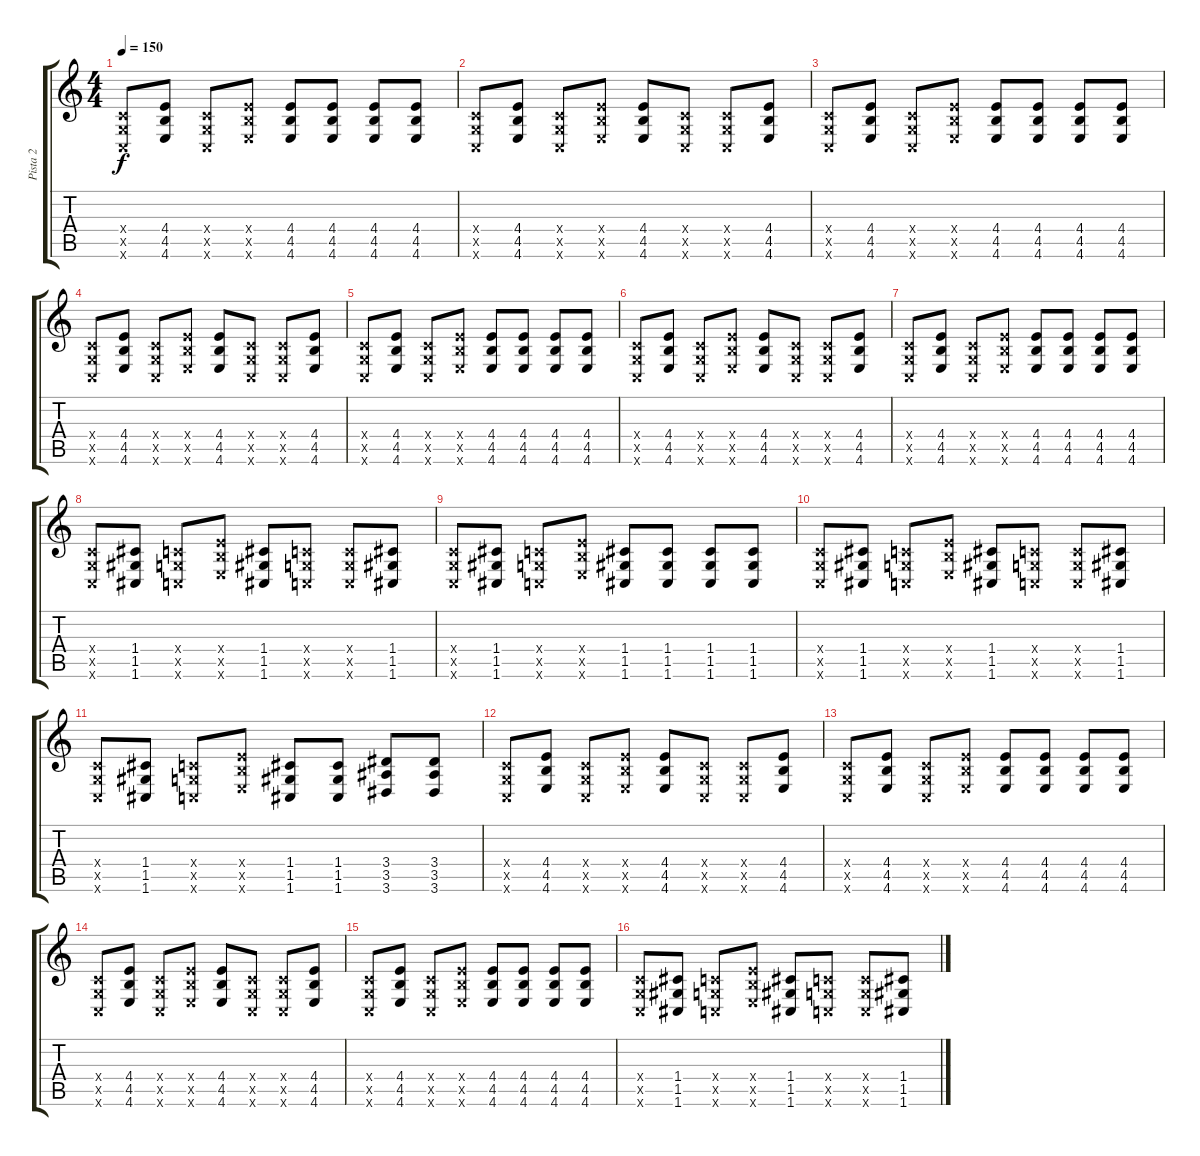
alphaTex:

\track ("Pista 2" "Pista 2") {instrument distortionguitar}
\staff {score tabs}
\tuning (E4 C4 G3 C3 G2 C2) {hide}
\ts (4 4)
\tempo 150
\clef g2
\ks c
(0.4{x} 0.5{x} 0.6{x}).8{dy f} (4.4 4.5 4.6).8 (0.4{x} 0.5{x} 0.6{x}).8 (4.4{x} 4.5{x} 4.6{x}).8 (4.4 4.5 4.6).8 (4.4 4.5 4.6).8 (4.4 4.5 4.6).8 (4.4 4.5 4.6).8 |
(0.4{x} 0.5{x} 0.6{x}).8 (4.4 4.5 4.6).8 (0.4{x} 0.5{x} 0.6{x}).8 (4.4{x} 4.5{x} 4.6{x}).8 (4.4 4.5 4.6).8 (0.4{x} 0.5{x} 0.6{x}).8 (0.4{x} 0.5{x} 0.6{x}).8 (4.4 4.5 4.6).8 |
(0.4{x} 0.5{x} 0.6{x}).8 (4.4 4.5 4.6).8 (0.4{x} 0.5{x} 0.6{x}).8 (4.4{x} 4.5{x} 4.6{x}).8 (4.4 4.5 4.6).8 (4.4 4.5 4.6).8 (4.4 4.5 4.6).8 (4.4 4.5 4.6).8 |
(0.4{x} 0.5{x} 0.6{x}).8 (4.4 4.5 4.6).8 (0.4{x} 0.5{x} 0.6{x}).8 (4.4{x} 4.5{x} 4.6{x}).8 (4.4 4.5 4.6).8 (0.4{x} 0.5{x} 0.6{x}).8 (0.4{x} 0.5{x} 0.6{x}).8 (4.4 4.5 4.6).8 |
(0.4{x} 0.5{x} 0.6{x}).8 (4.4 4.5 4.6).8 (0.4{x} 0.5{x} 0.6{x}).8 (4.4{x} 4.5{x} 4.6{x}).8 (4.4 4.5 4.6).8 (4.4 4.5 4.6).8 (4.4 4.5 4.6).8 (4.4 4.5 4.6).8 |
(0.4{x} 0.5{x} 0.6{x}).8 (4.4 4.5 4.6).8 (0.4{x} 0.5{x} 0.6{x}).8 (4.4{x} 4.5{x} 4.6{x}).8 (4.4 4.5 4.6).8 (0.4{x} 0.5{x} 0.6{x}).8 (0.4{x} 0.5{x} 0.6{x}).8 (4.4 4.5 4.6).8 |
(0.4{x} 0.5{x} 0.6{x}).8 (4.4 4.5 4.6).8 (0.4{x} 0.5{x} 0.6{x}).8 (4.4{x} 4.5{x} 4.6{x}).8 (4.4 4.5 4.6).8 (4.4 4.5 4.6).8 (4.4 4.5 4.6).8 (4.4 4.5 4.6).8 |
(0.4{x} 0.5{x} 0.6{x}).8 (1.4 1.5 1.6).8 (0.4{x} 0.5{x} 0.6{x}).8 (4.4{x} 4.5{x} 4.6{x}).8 (1.4 1.5 1.6).8 (0.4{x} 0.5{x} 0.6{x}).8 (0.4{x} 0.5{x} 0.6{x}).8 (1.4 1.5 1.6).8 |
(0.4{x} 0.5{x} 0.6{x}).8 (1.4 1.5 1.6).8 (0.4{x} 0.5{x} 0.6{x}).8 (4.4{x} 4.5{x} 4.6{x}).8 (1.4 1.5 1.6).8 (1.4 1.5 1.6).8 (1.4 1.5 1.6).8 (1.4 1.5 1.6).8 |
(0.4{x} 0.5{x} 0.6{x}).8 (1.4 1.5 1.6).8 (0.4{x} 0.5{x} 0.6{x}).8 (4.4{x} 4.5{x} 4.6{x}).8 (1.4 1.5 1.6).8 (0.4{x} 0.5{x} 0.6{x}).8 (0.4{x} 0.5{x} 0.6{x}).8 (1.4 1.5 1.6).8 |
(0.4{x} 0.5{x} 0.6{x}).8 (1.4 1.5 1.6).8 (0.4{x} 0.5{x} 0.6{x}).8 (4.4{x} 4.5{x} 4.6{x}).8 (1.4 1.5 1.6).8 (1.4 1.5 1.6).8 (3.4 3.5 3.6).8 (3.4 3.5 3.6).8 |
(0.4{x} 0.5{x} 0.6{x}).8 (4.4 4.5 4.6).8 (0.4{x} 0.5{x} 0.6{x}).8 (4.4{x} 4.5{x} 4.6{x}).8 (4.4 4.5 4.6).8 (0.4{x} 0.5{x} 0.6{x}).8 (0.4{x} 0.5{x} 0.6{x}).8 (4.4 4.5 4.6).8 |
(0.4{x} 0.5{x} 0.6{x}).8 (4.4 4.5 4.6).8 (0.4{x} 0.5{x} 0.6{x}).8 (4.4{x} 4.5{x} 4.6{x}).8 (4.4 4.5 4.6).8 (4.4 4.5 4.6).8 (4.4 4.5 4.6).8 (4.4 4.5 4.6).8 |
(0.4{x} 0.5{x} 0.6{x}).8 (4.4 4.5 4.6).8 (0.4{x} 0.5{x} 0.6{x}).8 (4.4{x} 4.5{x} 4.6{x}).8 (4.4 4.5 4.6).8 (0.4{x} 0.5{x} 0.6{x}).8 (0.4{x} 0.5{x} 0.6{x}).8 (4.4 4.5 4.6).8 |
(0.4{x} 0.5{x} 0.6{x}).8 (4.4 4.5 4.6).8 (0.4{x} 0.5{x} 0.6{x}).8 (4.4{x} 4.5{x} 4.6{x}).8 (4.4 4.5 4.6).8 (4.4 4.5 4.6).8 (4.4 4.5 4.6).8 (4.4 4.5 4.6).8 |
(0.4{x} 0.5{x} 0.6{x}).8 (1.4 1.5 1.6).8 (0.4{x} 0.5{x} 0.6{x}).8 (4.4{x} 4.5{x} 4.6{x}).8 (1.4 1.5 1.6).8 (0.4{x} 0.5{x} 0.6{x}).8 (0.4{x} 0.5{x} 0.6{x}).8 (1.4 1.5 1.6).8
